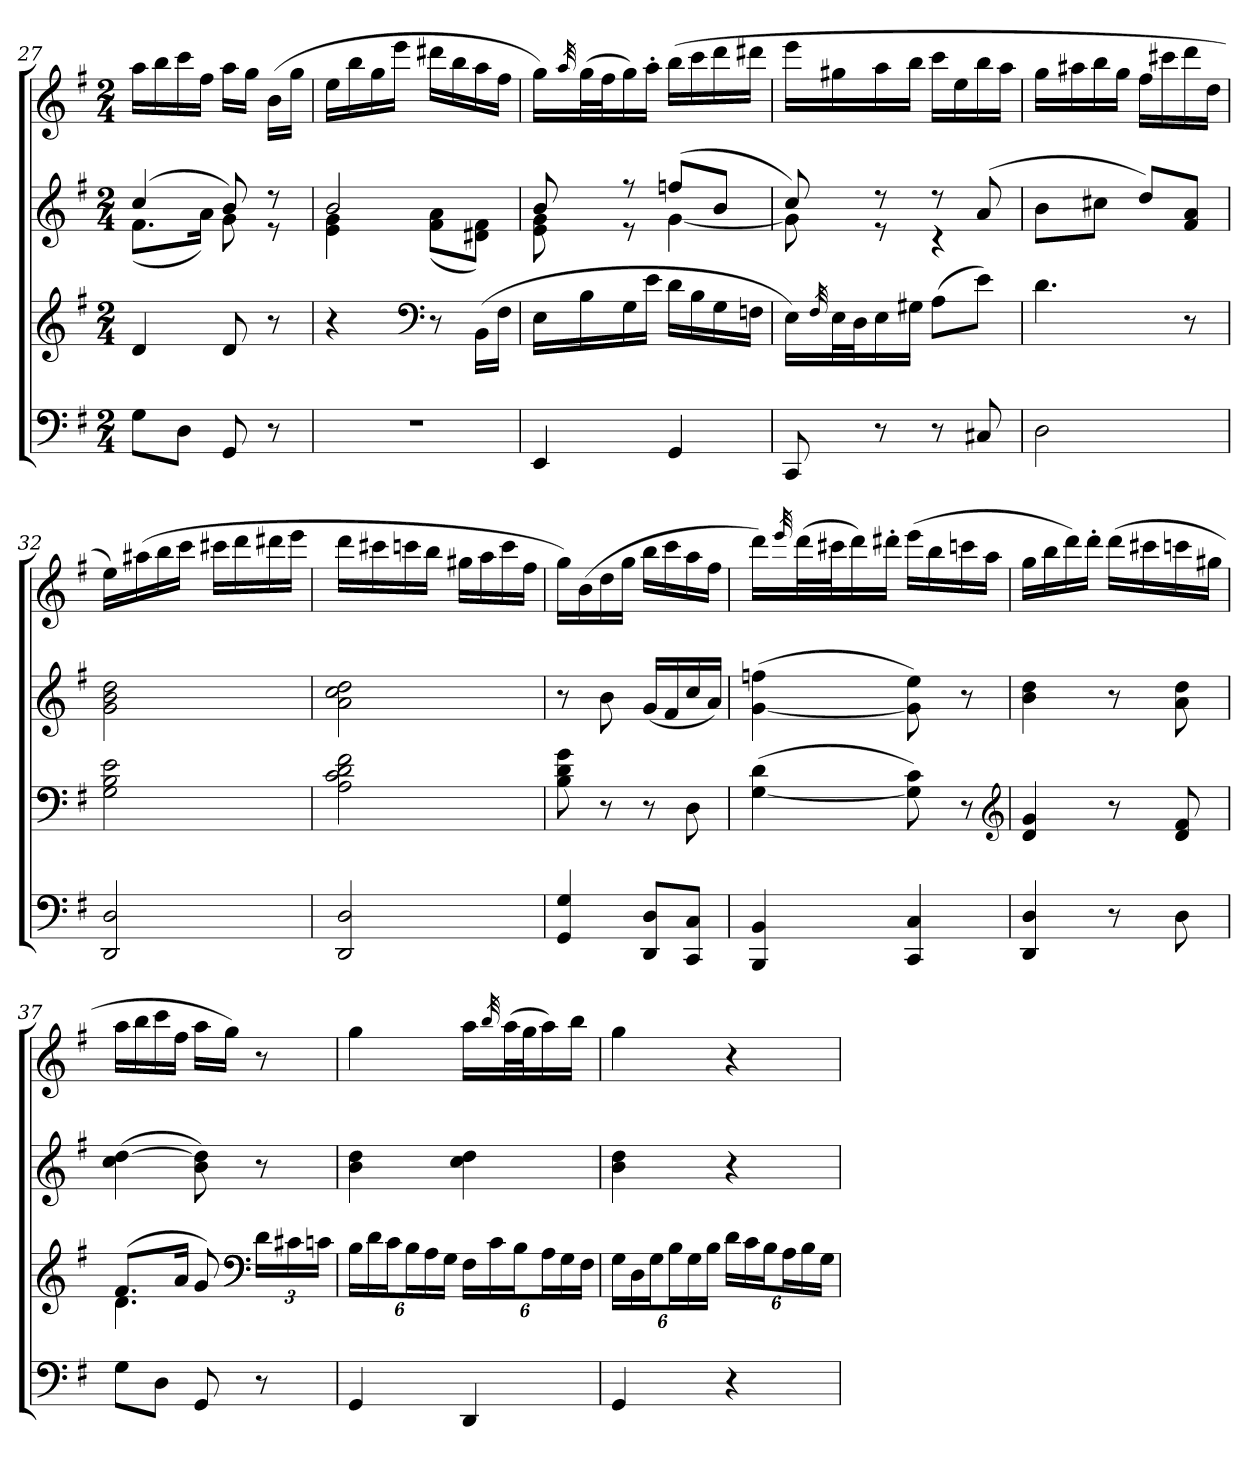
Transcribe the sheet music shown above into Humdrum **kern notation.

**kern	**kern	**kern	**kern
*part4	*part3	*part2	*part1
*staff4	*staff3	*staff2	*staff1
*clefF4	*clefG2	*clefG2	*clefG2
*k[f#]	*k[f#]	*k[f#]	*k[f#]
*M2/4	*M2/4	*M2/4	*M2/4
=27	=27	=27	=27
*	*	*^	*
8GL	4d	(4cc	(8.f#L	16aaLL
.	.	.	.	16bb
8DJ	.	.	.	16ccc
.	.	.	16aJk)	16ff#JJ
8GG	8d	8b)	8g	16aaLL
.	.	.	.	16ggJJ
8r	8r	8r	8r	(16bLL
.	.	.	.	16ggJJ
=28	=28	=28	=28	=28
2r	4r	2b	4e 4g	16eeLL
.	.	.	.	16bb
.	.	.	.	16gg
.	.	.	.	16eeeJJ
*	*clefF4	*	*	*
.	8r	.	(8f# 8aL	16ddd#XLL
.	.	.	.	16bb
.	(16BBLL	.	8d#X 8f#J)	16aa
.	16F#JJ	.	.	16ff#JJ
=29	=29	=29	=29	=29
4EE	16ELL	8b	8e 8g	16ggLL)
.	.	.	.	32qaa
.	16B	.	.	(32ggL
.	.	.	.	32ff#J
.	16G	8r	8r	16gg)
.	16eJJ	.	.	16aa'JJ
4GG	16dLL	(8ffnL	[4g	(16bbLL
.	16B	.	.	16ccc
.	16G	8bJ	.	16ddd
.	16FnJJ	.	.	16ddd#XJJ
=30	=30	=30	=30	=30
8CC	16ELL)	8cc)	8g]	16eeeLL
.	32qF#	.	.	.
.	32EL	.	.	16gg#X
.	32DJ	.	.	.
8r	16E	8r	8r	16aa
.	16G#XJJ	.	.	16bbJJ
8r	(8AL	8r	4r	16cccLL
.	.	.	.	16ee
8C#X	8eJ)	(8a	.	16bb
.	.	.	.	16aaJJ
*	*	*v	*v	*
=31	=31	=31	=31
2D	4.d	8bL	16ggLL
.	.	.	16aa#X
.	.	8cc#XJ	16bb
.	.	.	16ggJJ
.	.	8ddL)	16ff#LL
.	.	.	16ccc#X
.	8r	8f# 8aJ	16ddd
.	.	.	16ddJJ
=32	=32	=32	=32
2DD 2D	2G 2B 2e	2g 2b 2dd	16eeLL)
.	.	.	(16aa#X
.	.	.	16bb
.	.	.	16cccJJ
.	.	.	16ccc#XLL
.	.	.	16ddd
.	.	.	16ddd#X
.	.	.	16eeeJJ
=33	=33	=33	=33
2DD 2D	2A 2c 2d 2f#	2a 2cc 2dd	16dddLL
.	.	.	16ccc#X
.	.	.	16cccn
.	.	.	16bbJJ
.	.	.	16gg#XLL
.	.	.	16aa
.	.	.	16ccc
.	.	.	16ff#JJ
=34	=34	=34	=34
4GG 4G	8B 8d 8g	8r	16ggLL)
.	.	.	(16b
.	8r	8b	16dd
.	.	.	16ggJJ
8DD 8DL	8r	(16gLL	16bbLL
.	.	16f#	16ccc
8CC 8CJ	8D	16cc	16aa
.	.	16aJJ)	16ff#JJ
=35	=35	=35	=35
4BBB 4BB	([4G 4d	([4g 4ffn	16dddLL)
.	.	.	32qeee
.	.	.	(32dddL
.	.	.	32ccc#XJ
.	.	.	16ddd)
.	.	.	16ddd#X'JJ
4CC 4C	8G] 8c)	8g] 8ee)	(16eeeLL
.	.	.	16bb
.	8r	8r	16cccn
.	.	.	16aaJJ
*	*clefG2	*	*
=36	=36	=36	=36
4DD 4D	4d 4g	4b 4dd	16ggLL
.	.	.	16bb
.	.	.	16ddd)
.	.	.	16ddd'JJ
8r	8r	8r	(16dddLL
.	.	.	16ccc#X
8D	8d 8f#	8a 8dd	16cccn
.	.	.	16gg#XJJ
=37	=37	=37	=37
*	*^	*	*
8GL	(8.f#L	4.d	(4cc [4dd	16aaLL
.	.	.	.	16bb
8DJ	.	.	.	16ccc
.	16aJk	.	.	16ff#JJ
8GG	8g)	.	8b 8dd])	16aaLL
.	.	.	.	16ggJJ)
*	*clefF4	*	*	*
8r	24dLL	8ryy	8r	8r
.	24c#X	.	.	.
.	24cnJJ	.	.	.
*	*v	*v	*	*
=38	=38	=38	=38
4GG	24BLL	4b 4dd	4gg
.	24d	.	.
.	24cJ	.	.
.	24BL	.	.
.	24A	.	.
.	24GJJ	.	.
4DD	24F#LL	4cc 4dd	16aaLL
.	24c	.	.
.	.	.	32qbb
.	.	.	(32aaL
.	24BJ	.	.
.	.	.	32ggJ
.	24AL	.	16aa)
.	24G	.	.
.	.	.	16bbJJ
.	24F#JJ	.	.
=39	=39	=39	=39
4GG	24GLL	4b 4dd	4gg
.	24D	.	.
.	24GJ	.	.
.	24BL	.	.
.	24G	.	.
.	24BJJ	.	.
4r	24dLL	4r	4r
.	24c	.	.
.	24BJ	.	.
.	24AL	.	.
.	24B	.	.
.	24GJJ	.	.
=	=	=	=
*-	*-	*-	*-
